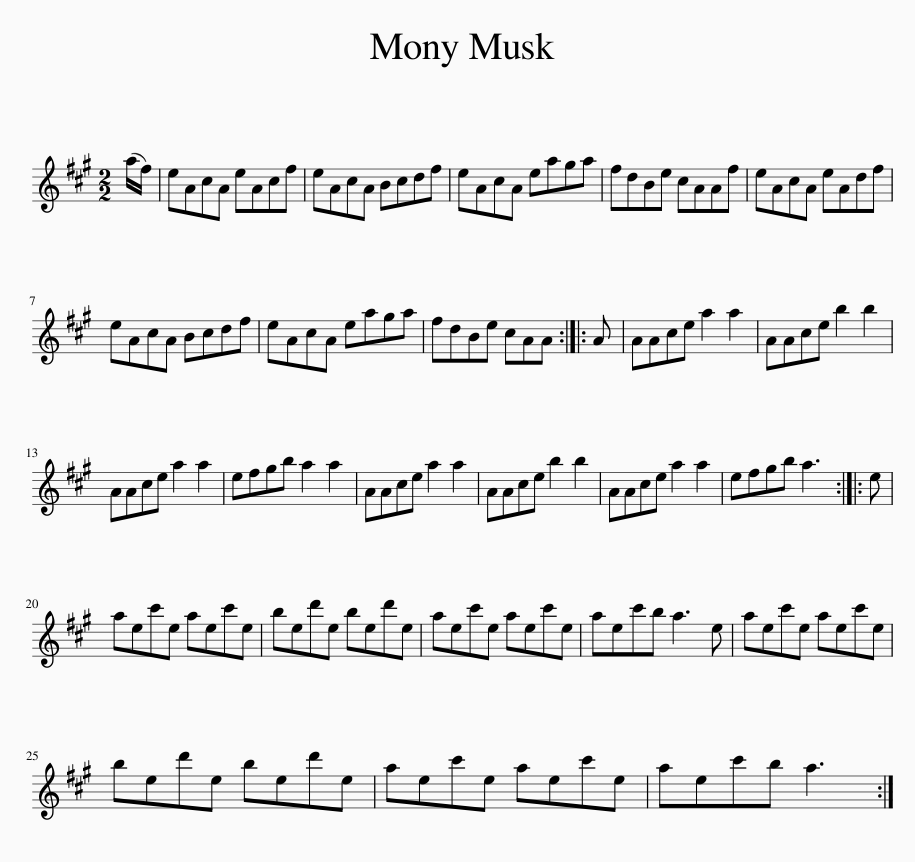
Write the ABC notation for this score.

X:1
L:1/8
M:2/2
I:linebreak $
K:A
V:1 treble
V:1
 (a/f/) | eAcA eAcf | eAcA Bcdf | eAcA eaga | fdBe cAAf | %5
 eAcA eAdf |$ eAcA Bcdf | eAcA eaga | fdBe cAA :: A | %10
 AAce a2 a2 | AAce b2 b2 |$ AAce a2 a2 | efgb a2 a2 | AAce a2 a2 | %15
 AAce b2 b2 | AAce a2 a2 | efgb a3 :: e |$ aec'e aec'e | %20
 bed'e bed'e | aec'e aec'e | aec'b a3 e | aec'e aec'e |$ bed'e bed'e | %25
 aec'e aec'e | aec'b a3 :| %27
